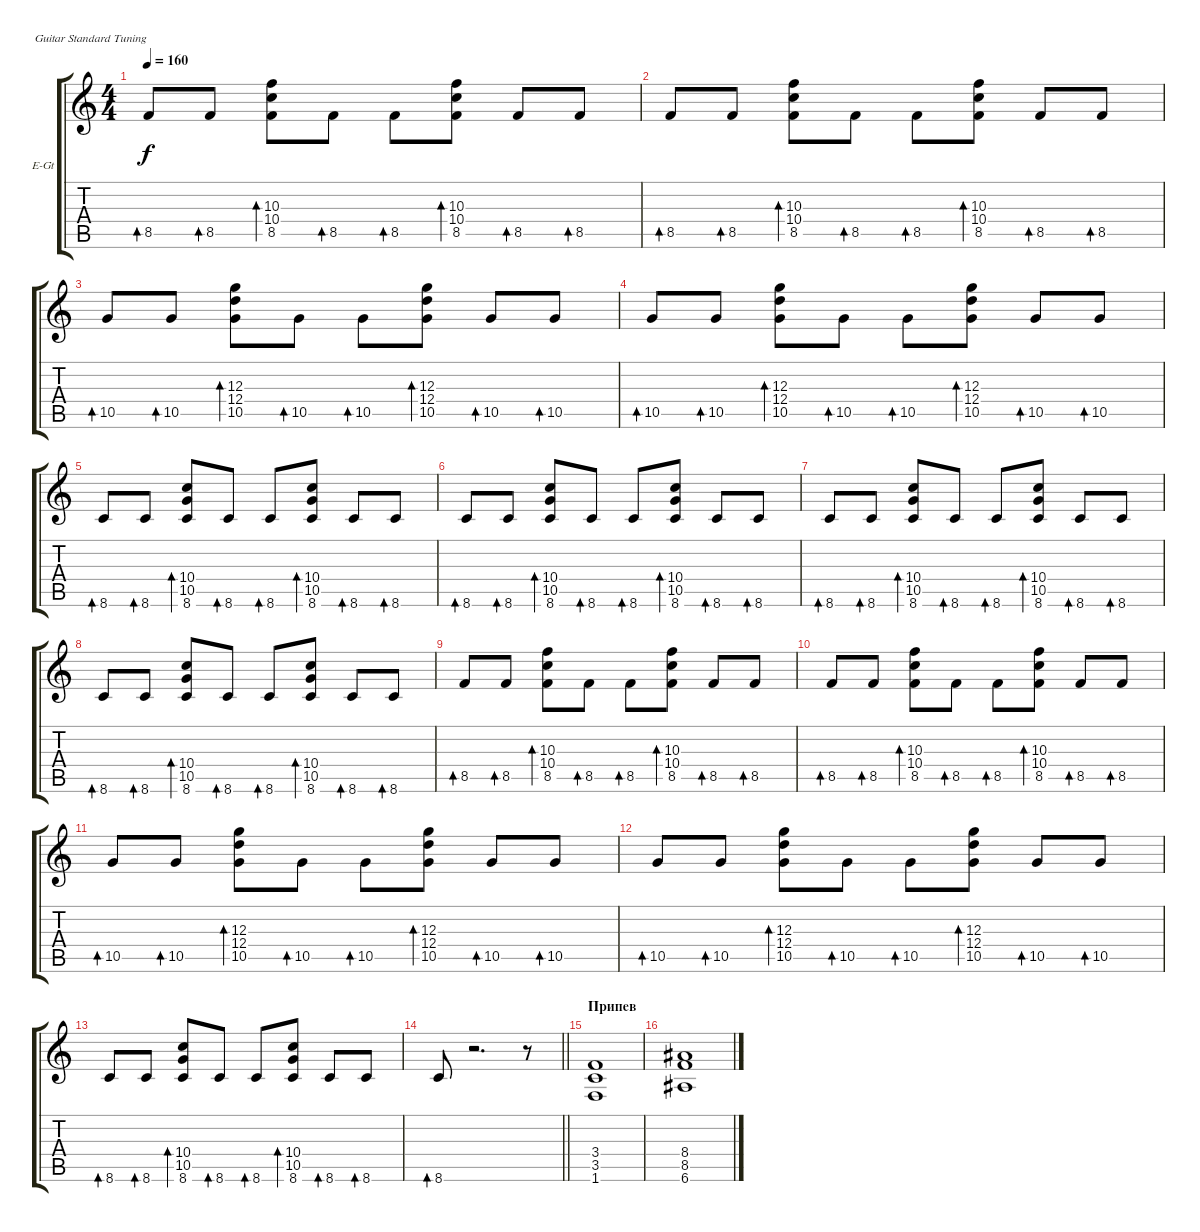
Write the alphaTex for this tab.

\bracketExtendMode groupsimilarinstruments
\firstSystemTrackNameOrientation horizontal
\otherSystemsTrackNameOrientation horizontal
\track ("Гитара IV" "E-Gt") {instrument overdrivenguitar}
\staff {score tabs}
\tuning (E4 B3 G3 D3 A2 E2)
\ts (4 4)
\tempo 160
\clef g2
\ks c
8.5.8{bd 60 dy f} 8.5.8{bd 60} (10.3 10.4 8.5).8{bd 60} 8.5.8{bd 60} 8.5.8{bd 60} (10.3 10.4 8.5).8{bd 60} 8.5.8{bd 60} 8.5.8{bd 60} |
8.5.8{bd 60} 8.5.8{bd 60} (10.3 10.4 8.5).8{bd 60} 8.5.8{bd 60} 8.5.8{bd 60} (10.3 10.4 8.5).8{bd 60} 8.5.8{bd 60} 8.5.8{bd 60} |
10.5.8{bd 60} 10.5.8{bd 60} (12.3 12.4 10.5).8{bd 60} 10.5.8{bd 60} 10.5.8{bd 60} (12.3 12.4 10.5).8{bd 60} 10.5.8{bd 60} 10.5.8{bd 60} |
10.5.8{bd 60} 10.5.8{bd 60} (12.3 12.4 10.5).8{bd 60} 10.5.8{bd 60} 10.5.8{bd 60} (12.3 12.4 10.5).8{bd 60} 10.5.8{bd 60} 10.5.8{bd 60} |
8.6.8{bd 60} 8.6.8{bd 60} (10.4 10.5 8.6).8{bd 60} 8.6.8{bd 60} 8.6.8{bd 60} (10.4 10.5 8.6).8{bd 60} 8.6.8{bd 60} 8.6.8{bd 60} |
8.6.8{bd 60} 8.6.8{bd 60} (10.4 10.5 8.6).8{bd 60} 8.6.8{bd 60} 8.6.8{bd 60} (10.4 10.5 8.6).8{bd 60} 8.6.8{bd 60} 8.6.8{bd 60} |
8.6.8{bd 60} 8.6.8{bd 60} (10.4 10.5 8.6).8{bd 60} 8.6.8{bd 60} 8.6.8{bd 60} (10.4 10.5 8.6).8{bd 60} 8.6.8{bd 60} 8.6.8{bd 60} |
8.6.8{bd 60} 8.6.8{bd 60} (10.4 10.5 8.6).8{bd 60} 8.6.8{bd 60} 8.6.8{bd 60} (10.4 10.5 8.6).8{bd 60} 8.6.8{bd 60} 8.6.8{bd 60} |
8.5.8{bd 60} 8.5.8{bd 60} (10.3 10.4 8.5).8{bd 60} 8.5.8{bd 60} 8.5.8{bd 60} (10.3 10.4 8.5).8{bd 60} 8.5.8{bd 60} 8.5.8{bd 60} |
8.5.8{bd 60} 8.5.8{bd 60} (10.3 10.4 8.5).8{bd 60} 8.5.8{bd 60} 8.5.8{bd 60} (10.3 10.4 8.5).8{bd 60} 8.5.8{bd 60} 8.5.8{bd 60} |
10.5.8{bd 60} 10.5.8{bd 60} (12.3 12.4 10.5).8{bd 60} 10.5.8{bd 60} 10.5.8{bd 60} (12.3 12.4 10.5).8{bd 60} 10.5.8{bd 60} 10.5.8{bd 60} |
10.5.8{bd 60} 10.5.8{bd 60} (12.3 12.4 10.5).8{bd 60} 10.5.8{bd 60} 10.5.8{bd 60} (12.3 12.4 10.5).8{bd 60} 10.5.8{bd 60} 10.5.8{bd 60} |
8.6.8{bd 60} 8.6.8{bd 60} (10.4 10.5 8.6).8{bd 60} 8.6.8{bd 60} 8.6.8{bd 60} (10.4 10.5 8.6).8{bd 60} 8.6.8{bd 60} 8.6.8{bd 60} |
\barLineRight lightlight
8.6.8{bd 60} r.2{d} r.8 |
\section ("" "Припев")
(3.4 3.5 1.6).1 |
(8.4 8.5 6.6).1
